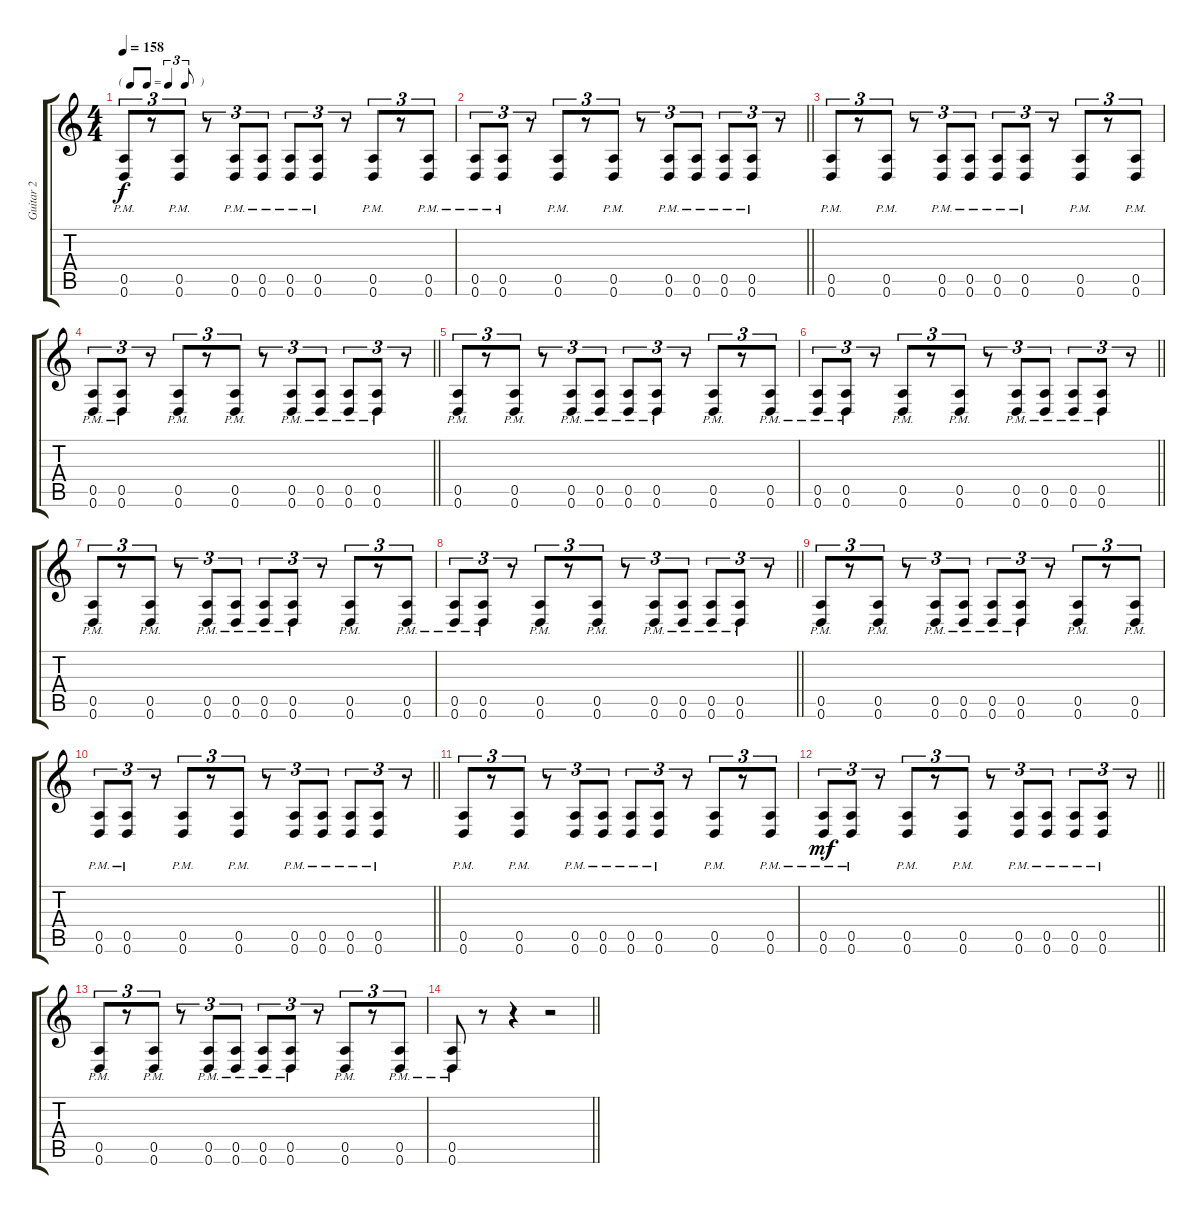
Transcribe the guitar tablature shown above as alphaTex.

\track ("Guitar 2" "Guitar 2") {instrument distortionguitar}
\staff {score tabs}
\tuning (E4 B3 G3 D3 A2 D2) {hide}
\ts (4 4)
\tf triplet8th
\tempo 158
\clef g2
\ks c
(0.5{pm} 0.6{pm}).8{tu (3 2) dy f} r.8{tu (3 2)} (0.5{pm} 0.6{pm}).8{tu (3 2)} r.8{tu (3 2)} (0.5{pm} 0.6{pm}).8{tu (3 2)} (0.5{pm} 0.6{pm}).8{tu (3 2)} (0.5{pm} 0.6{pm}).8{tu (3 2)} (0.5{pm} 0.6{pm}).8{tu (3 2)} r.8{tu (3 2)} (0.5{pm} 0.6{pm}).8{tu (3 2)} r.8{tu (3 2)} (0.5{pm} 0.6{pm}).8{tu (3 2)} |
\barLineRight lightlight
(0.5{pm} 0.6{pm}).8{tu (3 2)} (0.5{pm} 0.6{pm}).8{tu (3 2)} r.8{tu (3 2)} (0.5{pm} 0.6{pm}).8{tu (3 2)} r.8{tu (3 2)} (0.5{pm} 0.6{pm}).8{tu (3 2)} r.8{tu (3 2)} (0.5{pm} 0.6{pm}).8{tu (3 2)} (0.5{pm} 0.6{pm}).8{tu (3 2)} (0.5{pm} 0.6{pm}).8{tu (3 2)} (0.5{pm} 0.6{pm}).8{tu (3 2)} r.8{tu (3 2)} |
(0.5{pm} 0.6{pm}).8{tu (3 2)} r.8{tu (3 2)} (0.5{pm} 0.6{pm}).8{tu (3 2)} r.8{tu (3 2)} (0.5{pm} 0.6{pm}).8{tu (3 2)} (0.5{pm} 0.6{pm}).8{tu (3 2)} (0.5{pm} 0.6{pm}).8{tu (3 2)} (0.5{pm} 0.6{pm}).8{tu (3 2)} r.8{tu (3 2)} (0.5{pm} 0.6{pm}).8{tu (3 2)} r.8{tu (3 2)} (0.5{pm} 0.6{pm}).8{tu (3 2)} |
\barLineRight lightlight
(0.5{pm} 0.6{pm}).8{tu (3 2)} (0.5{pm} 0.6{pm}).8{tu (3 2)} r.8{tu (3 2)} (0.5{pm} 0.6{pm}).8{tu (3 2)} r.8{tu (3 2)} (0.5{pm} 0.6{pm}).8{tu (3 2)} r.8{tu (3 2)} (0.5{pm} 0.6{pm}).8{tu (3 2)} (0.5{pm} 0.6{pm}).8{tu (3 2)} (0.5{pm} 0.6{pm}).8{tu (3 2)} (0.5{pm} 0.6{pm}).8{tu (3 2)} r.8{tu (3 2)} |
(0.5{pm} 0.6{pm}).8{tu (3 2)} r.8{tu (3 2)} (0.5{pm} 0.6{pm}).8{tu (3 2)} r.8{tu (3 2)} (0.5{pm} 0.6{pm}).8{tu (3 2)} (0.5{pm} 0.6{pm}).8{tu (3 2)} (0.5{pm} 0.6{pm}).8{tu (3 2)} (0.5{pm} 0.6{pm}).8{tu (3 2)} r.8{tu (3 2)} (0.5{pm} 0.6{pm}).8{tu (3 2)} r.8{tu (3 2)} (0.5{pm} 0.6{pm}).8{tu (3 2)} |
\barLineRight lightlight
(0.5{pm} 0.6{pm}).8{tu (3 2)} (0.5{pm} 0.6{pm}).8{tu (3 2)} r.8{tu (3 2)} (0.5{pm} 0.6{pm}).8{tu (3 2)} r.8{tu (3 2)} (0.5{pm} 0.6{pm}).8{tu (3 2)} r.8{tu (3 2)} (0.5{pm} 0.6{pm}).8{tu (3 2)} (0.5{pm} 0.6{pm}).8{tu (3 2)} (0.5{pm} 0.6{pm}).8{tu (3 2)} (0.5{pm} 0.6{pm}).8{tu (3 2)} r.8{tu (3 2)} |
(0.5{pm} 0.6{pm}).8{tu (3 2)} r.8{tu (3 2)} (0.5{pm} 0.6{pm}).8{tu (3 2)} r.8{tu (3 2)} (0.5{pm} 0.6{pm}).8{tu (3 2)} (0.5{pm} 0.6{pm}).8{tu (3 2)} (0.5{pm} 0.6{pm}).8{tu (3 2)} (0.5{pm} 0.6{pm}).8{tu (3 2)} r.8{tu (3 2)} (0.5{pm} 0.6{pm}).8{tu (3 2)} r.8{tu (3 2)} (0.5{pm} 0.6{pm}).8{tu (3 2)} |
\barLineRight lightlight
(0.5{pm} 0.6{pm}).8{tu (3 2)} (0.5{pm} 0.6{pm}).8{tu (3 2)} r.8{tu (3 2)} (0.5{pm} 0.6{pm}).8{tu (3 2)} r.8{tu (3 2)} (0.5{pm} 0.6{pm}).8{tu (3 2)} r.8{tu (3 2)} (0.5{pm} 0.6{pm}).8{tu (3 2)} (0.5{pm} 0.6{pm}).8{tu (3 2)} (0.5{pm} 0.6{pm}).8{tu (3 2)} (0.5{pm} 0.6{pm}).8{tu (3 2)} r.8{tu (3 2)} |
(0.5{pm} 0.6{pm}).8{tu (3 2)} r.8{tu (3 2)} (0.5{pm} 0.6{pm}).8{tu (3 2)} r.8{tu (3 2)} (0.5{pm} 0.6{pm}).8{tu (3 2)} (0.5{pm} 0.6{pm}).8{tu (3 2)} (0.5{pm} 0.6{pm}).8{tu (3 2)} (0.5{pm} 0.6{pm}).8{tu (3 2)} r.8{tu (3 2)} (0.5{pm} 0.6{pm}).8{tu (3 2)} r.8{tu (3 2)} (0.5{pm} 0.6{pm}).8{tu (3 2)} |
\barLineRight lightlight
(0.5{pm} 0.6{pm}).8{tu (3 2)} (0.5{pm} 0.6{pm}).8{tu (3 2)} r.8{tu (3 2)} (0.5{pm} 0.6{pm}).8{tu (3 2)} r.8{tu (3 2)} (0.5{pm} 0.6{pm}).8{tu (3 2)} r.8{tu (3 2)} (0.5{pm} 0.6{pm}).8{tu (3 2)} (0.5{pm} 0.6{pm}).8{tu (3 2)} (0.5{pm} 0.6{pm}).8{tu (3 2)} (0.5{pm} 0.6{pm}).8{tu (3 2)} r.8{tu (3 2)} |
(0.5{pm} 0.6{pm}).8{tu (3 2)} r.8{tu (3 2)} (0.5{pm} 0.6{pm}).8{tu (3 2)} r.8{tu (3 2)} (0.5{pm} 0.6{pm}).8{tu (3 2)} (0.5{pm} 0.6{pm}).8{tu (3 2)} (0.5{pm} 0.6{pm}).8{tu (3 2)} (0.5{pm} 0.6{pm}).8{tu (3 2)} r.8{tu (3 2)} (0.5{pm} 0.6{pm}).8{tu (3 2)} r.8{tu (3 2)} (0.5{pm} 0.6{pm}).8{tu (3 2)} |
\barLineRight lightlight
(0.5{pm} 0.6{pm}).8{tu (3 2) dy mf} (0.5{pm} 0.6{pm}).8{tu (3 2)} r.8{tu (3 2)} (0.5{pm} 0.6{pm}).8{tu (3 2)} r.8{tu (3 2)} (0.5{pm} 0.6{pm}).8{tu (3 2)} r.8{tu (3 2)} (0.5{pm} 0.6{pm}).8{tu (3 2)} (0.5{pm} 0.6{pm}).8{tu (3 2)} (0.5{pm} 0.6{pm}).8{tu (3 2)} (0.5{pm} 0.6{pm}).8{tu (3 2)} r.8{tu (3 2)} |
(0.5{pm} 0.6{pm}).8{tu (3 2)} r.8{tu (3 2)} (0.5{pm} 0.6{pm}).8{tu (3 2)} r.8{tu (3 2)} (0.5{pm} 0.6{pm}).8{tu (3 2)} (0.5{pm} 0.6{pm}).8{tu (3 2)} (0.5{pm} 0.6{pm}).8{tu (3 2)} (0.5{pm} 0.6{pm}).8{tu (3 2)} r.8{tu (3 2)} (0.5{pm} 0.6{pm}).8{tu (3 2)} r.8{tu (3 2)} (0.5{pm} 0.6{pm}).8{tu (3 2)} |
\barLineRight lightlight
(0.5{pm} 0.6{pm}).8 r.8 r.4 r.2
